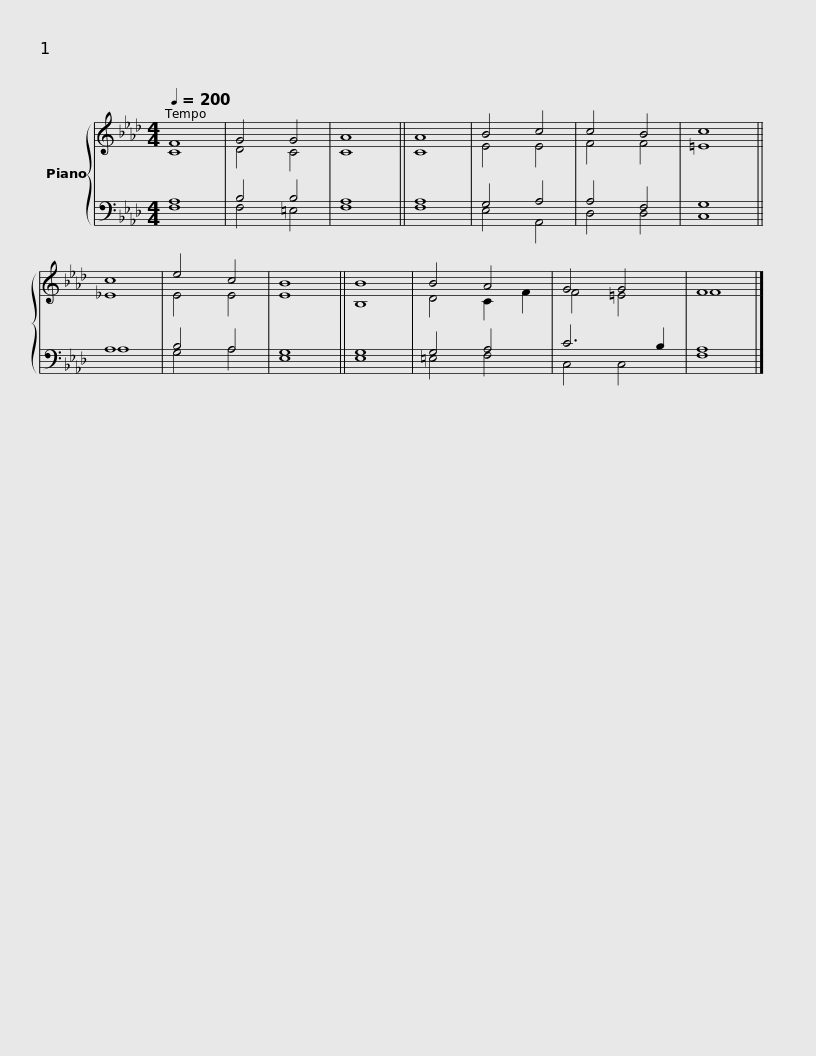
X:1
%%score { ( 1 2 ) | ( 3 4 ) }
L:1/8
Q:1/4=200
M:4/4
I:linebreak $
K:Ab
V:1 treble
V:2 treble
V:3 bass
V:4 bass
V:1
 F8 | G4 G4 | A8 || A8 | B4 c4 | %5
 c4 B4 | c8 || c8 | e4 c4 | B8 || %10
 B8 | B4 A4 | G4 G4 | F8 |] %14
V:2
 C8 | D4 C4 | C8 || C8 | E4 E4 | %5
 F4 F4 | =E8 || _E8 | E4 E4 | E8 || %10
 B,8 | D4 C2 F2 | F4 =E4 | F8 |] %14
V:3
 A,8 | B,4 B,4 | A,8 || A,8 | G,4 A,4 | %5
 A,4 F,4 | G,8 || A,8 | B,4 A,4 | G,8 || %10
 G,8 | G,4 A,4 | C6 B,2 | A,8 |] %14
V:4
 F,8 | F,4 =E,4 | F,8 || F,8 | E,4 A,,4 | %5
 D,4 D,4 | C,8 || A,8 | G,4 A,4 | E,8 || %10
 E,8 | =E,4 F,4 | C,4 C,4 | F,8 |] %14
